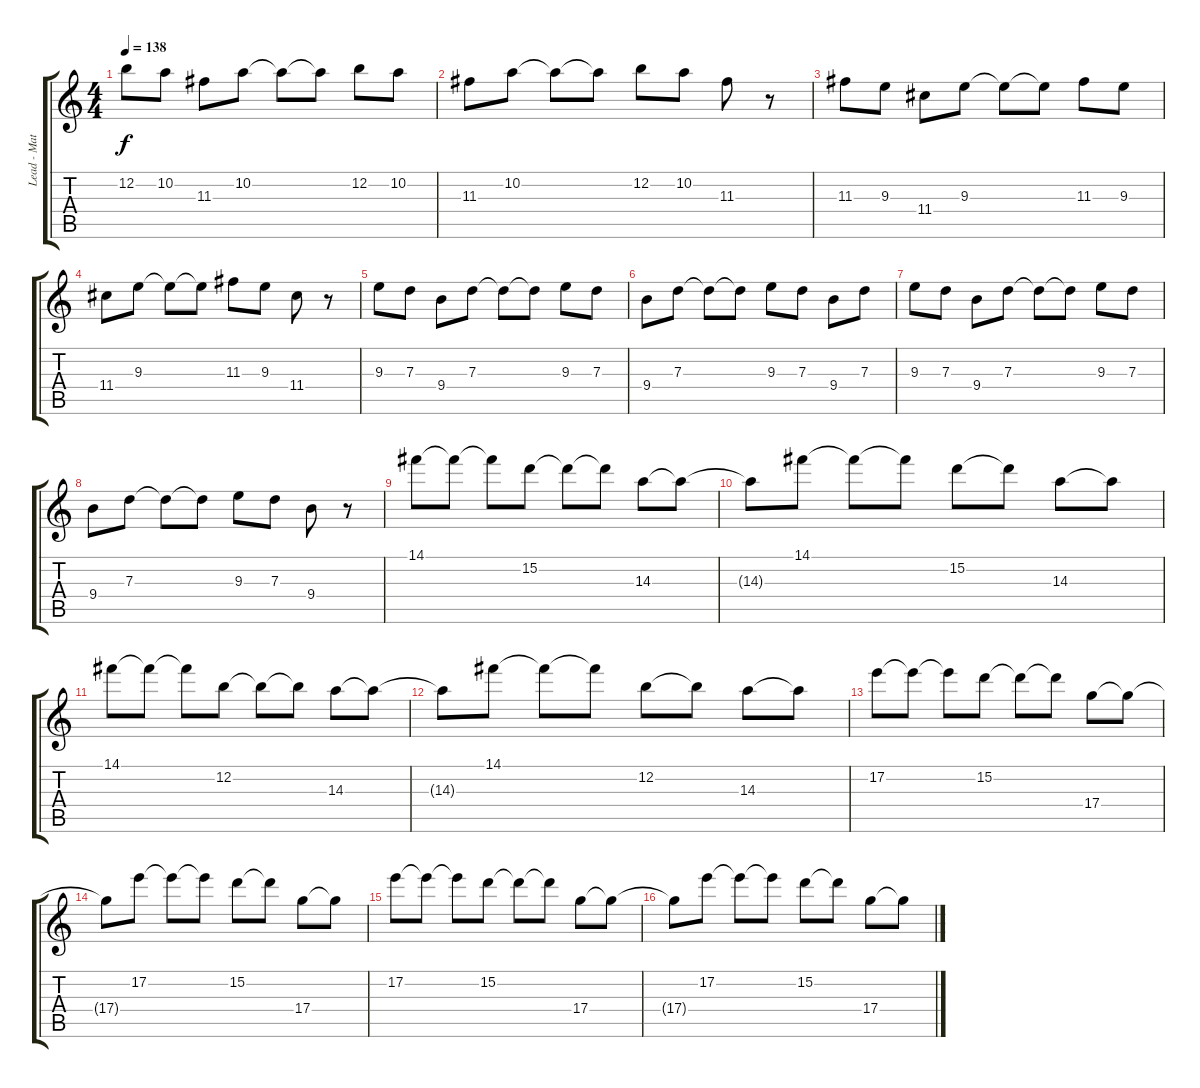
\track ("Lead - Matthew" "Lead - Mat") {instrument distortionguitar}
\staff {score tabs}
\tuning (E4 B3 G3 D3 A2 E2) {hide}
\ts (4 4)
\tempo 138
\clef g2
\ks c
12.2.8{dy f} 10.2.8 11.3.8 10.2.8 10.2{t}.8 10.2{t}.8 12.2.8 10.2.8 |
11.3.8 10.2.8 10.2{t}.8 10.2{t}.8 12.2.8 10.2.8 11.3.8 r.8 |
11.3.8 9.3.8 11.4.8 9.3.8 9.3{t}.8 9.3{t}.8 11.3.8 9.3.8 |
11.4.8 9.3.8 9.3{t}.8 9.3{t}.8 11.3.8 9.3.8 11.4.8 r.8 |
9.3.8 7.3.8 9.4.8 7.3.8 7.3{t}.8 7.3{t}.8 9.3.8 7.3.8 |
9.4.8 7.3.8 7.3{t}.8 7.3{t}.8 9.3.8 7.3.8 9.4.8 7.3.8 |
9.3.8 7.3.8 9.4.8 7.3.8 7.3{t}.8 7.3{t}.8 9.3.8 7.3.8 |
9.4.8 7.3.8 7.3{t}.8 7.3{t}.8 9.3.8 7.3.8 9.4.8 r.8 |
14.1.8 14.1{t}.8 14.1{t}.8 15.2.8 15.2{t}.8 15.2{t}.8 14.3.8 14.3{t}.8 |
14.3{t}.8 14.1.8 14.1{t}.8 14.1{t}.8 15.2.8 15.2{t}.8 14.3.8 14.3{t}.8 |
14.1.8 14.1{t}.8 14.1{t}.8 12.2.8 12.2{t}.8 12.2{t}.8 14.3.8 14.3{t}.8 |
14.3{t}.8 14.1.8 14.1{t}.8 14.1{t}.8 12.2.8 12.2{t}.8 14.3.8 14.3{t}.8 |
17.2.8 17.2{t}.8 17.2{t}.8 15.2.8 15.2{t}.8 15.2{t}.8 17.4.8 17.4{t}.8 |
17.4{t}.8 17.2.8 17.2{t}.8 17.2{t}.8 15.2.8 15.2{t}.8 17.4.8 17.4{t}.8 |
17.2.8 17.2{t}.8 17.2{t}.8 15.2.8 15.2{t}.8 15.2{t}.8 17.4.8 17.4{t}.8 |
17.4{t}.8 17.2.8 17.2{t}.8 17.2{t}.8 15.2.8 15.2{t}.8 17.4.8 17.4{t}.8
